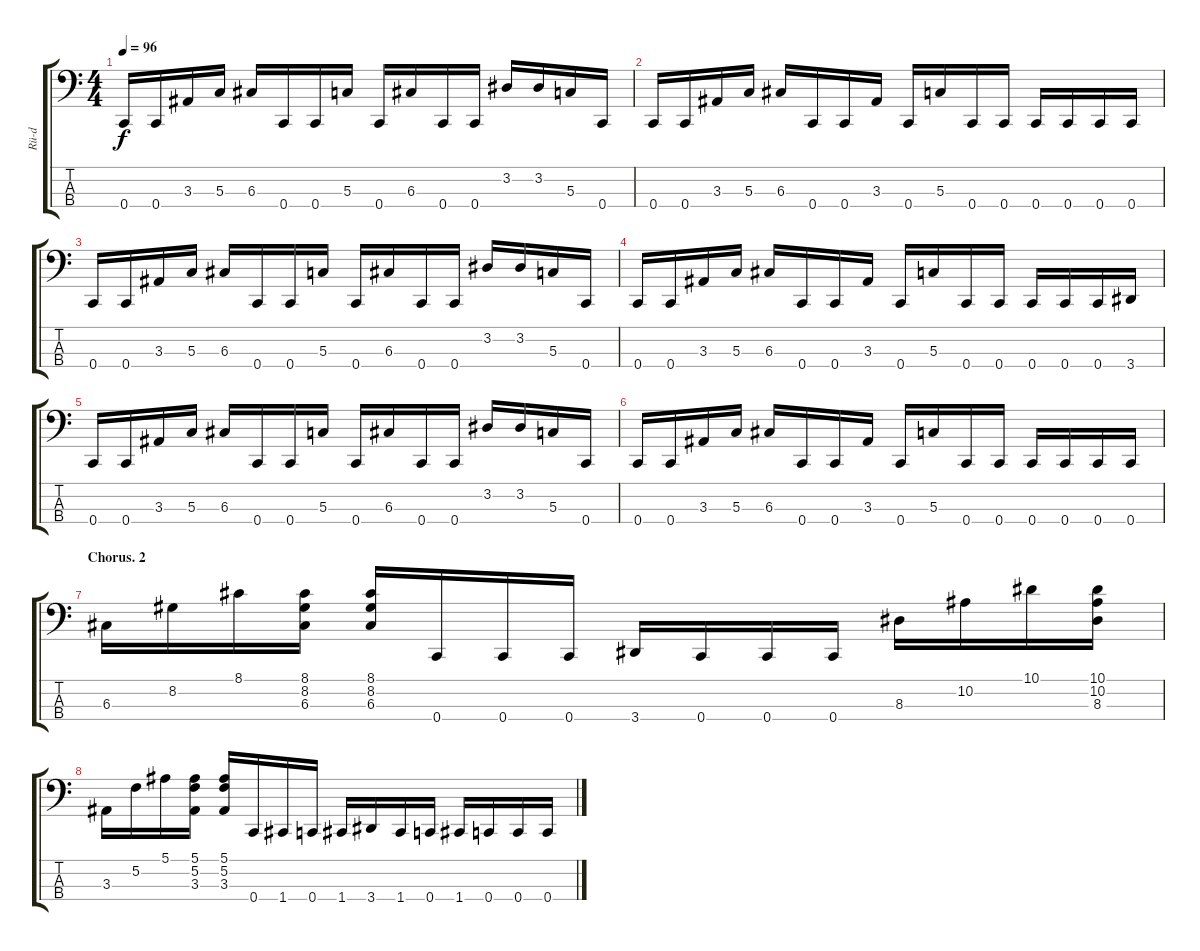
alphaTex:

\track ("Rü-d" "Rü-d") {instrument electricbassfinger}
\staff {score tabs}
\tuning (F2 C2 G1 C1) {hide}
\ts (4 4)
\tempo 96
\clef f4
\ks c
0.4.16{dy f} 0.4.16 3.3.16 5.3.16 6.3.16 0.4.16 0.4.16 5.3.16 0.4.16 6.3.16 0.4.16 0.4.16 3.2.16 3.2.16 5.3.16 0.4.16 |
0.4.16 0.4.16 3.3.16 5.3.16 6.3.16 0.4.16 0.4.16 3.3.16 0.4.16 5.3.16 0.4.16 0.4.16 0.4.16 0.4.16 0.4.16 0.4.16 |
0.4.16 0.4.16 3.3.16 5.3.16 6.3.16 0.4.16 0.4.16 5.3.16 0.4.16 6.3.16 0.4.16 0.4.16 3.2.16 3.2.16 5.3.16 0.4.16 |
0.4.16 0.4.16 3.3.16 5.3.16 6.3.16 0.4.16 0.4.16 3.3.16 0.4.16 5.3.16 0.4.16 0.4.16 0.4.16 0.4.16 0.4.16 3.4.16 |
0.4.16 0.4.16 3.3.16 5.3.16 6.3.16 0.4.16 0.4.16 5.3.16 0.4.16 6.3.16 0.4.16 0.4.16 3.2.16 3.2.16 5.3.16 0.4.16 |
0.4.16 0.4.16 3.3.16 5.3.16 6.3.16 0.4.16 0.4.16 3.3.16 0.4.16 5.3.16 0.4.16 0.4.16 0.4.16 0.4.16 0.4.16 0.4.16 |
\section ("" "Chorus. 2")
6.3.16{instrument slapbass1} 8.2.16 8.1.16 (8.1 8.2 6.3).16 (8.1 8.2 6.3).16 0.4.16{instrument electricbassfinger} 0.4.16 0.4.16 3.4.16 0.4.16 0.4.16 0.4.16 8.3.16{instrument slapbass1} 10.2.16 10.1.16 (10.1 10.2 8.3).16 |
3.3.16 5.2.16 5.1.16 (5.1 5.2 3.3).16 (5.1 5.2 3.3).16 0.4.16{instrument electricbassfinger} 1.4.16 0.4.16 1.4.16 3.4.16 1.4.16 0.4.16 1.4.16 0.4.16 0.4.16 0.4.16
